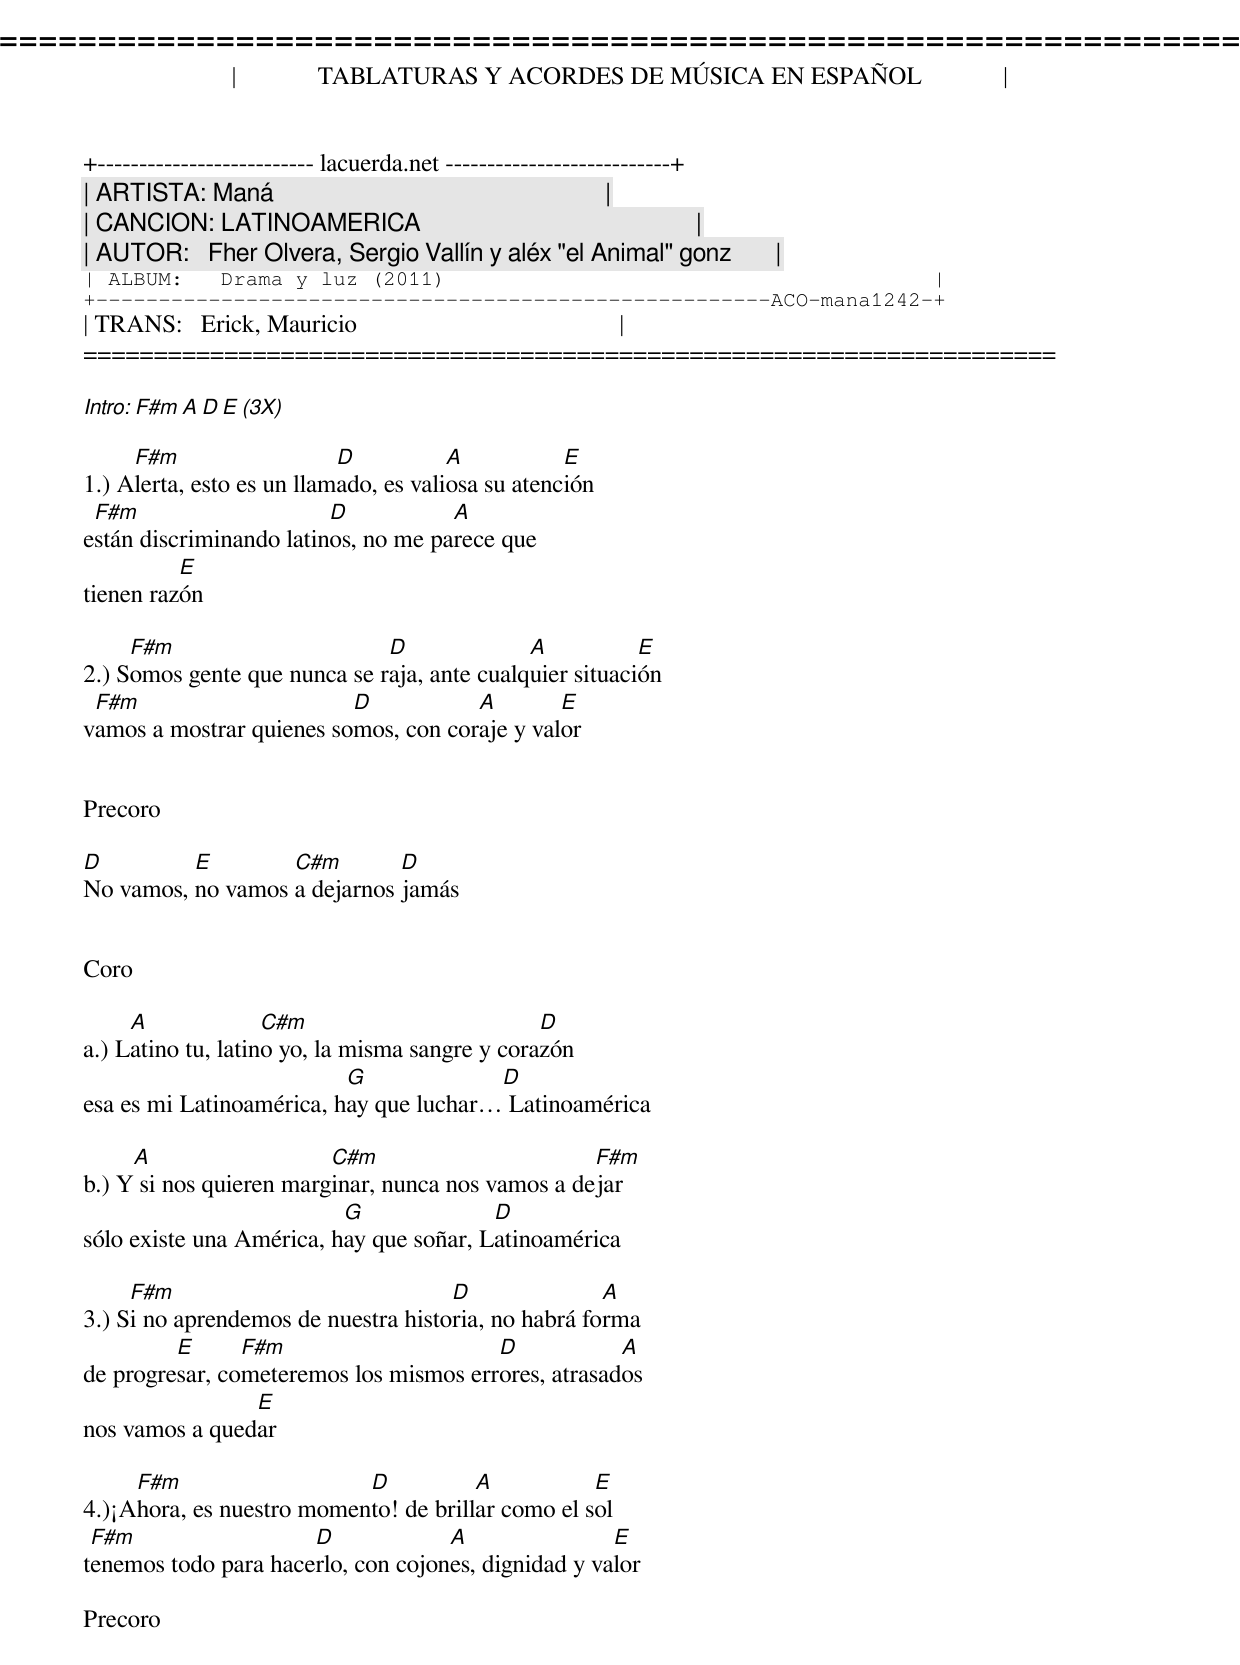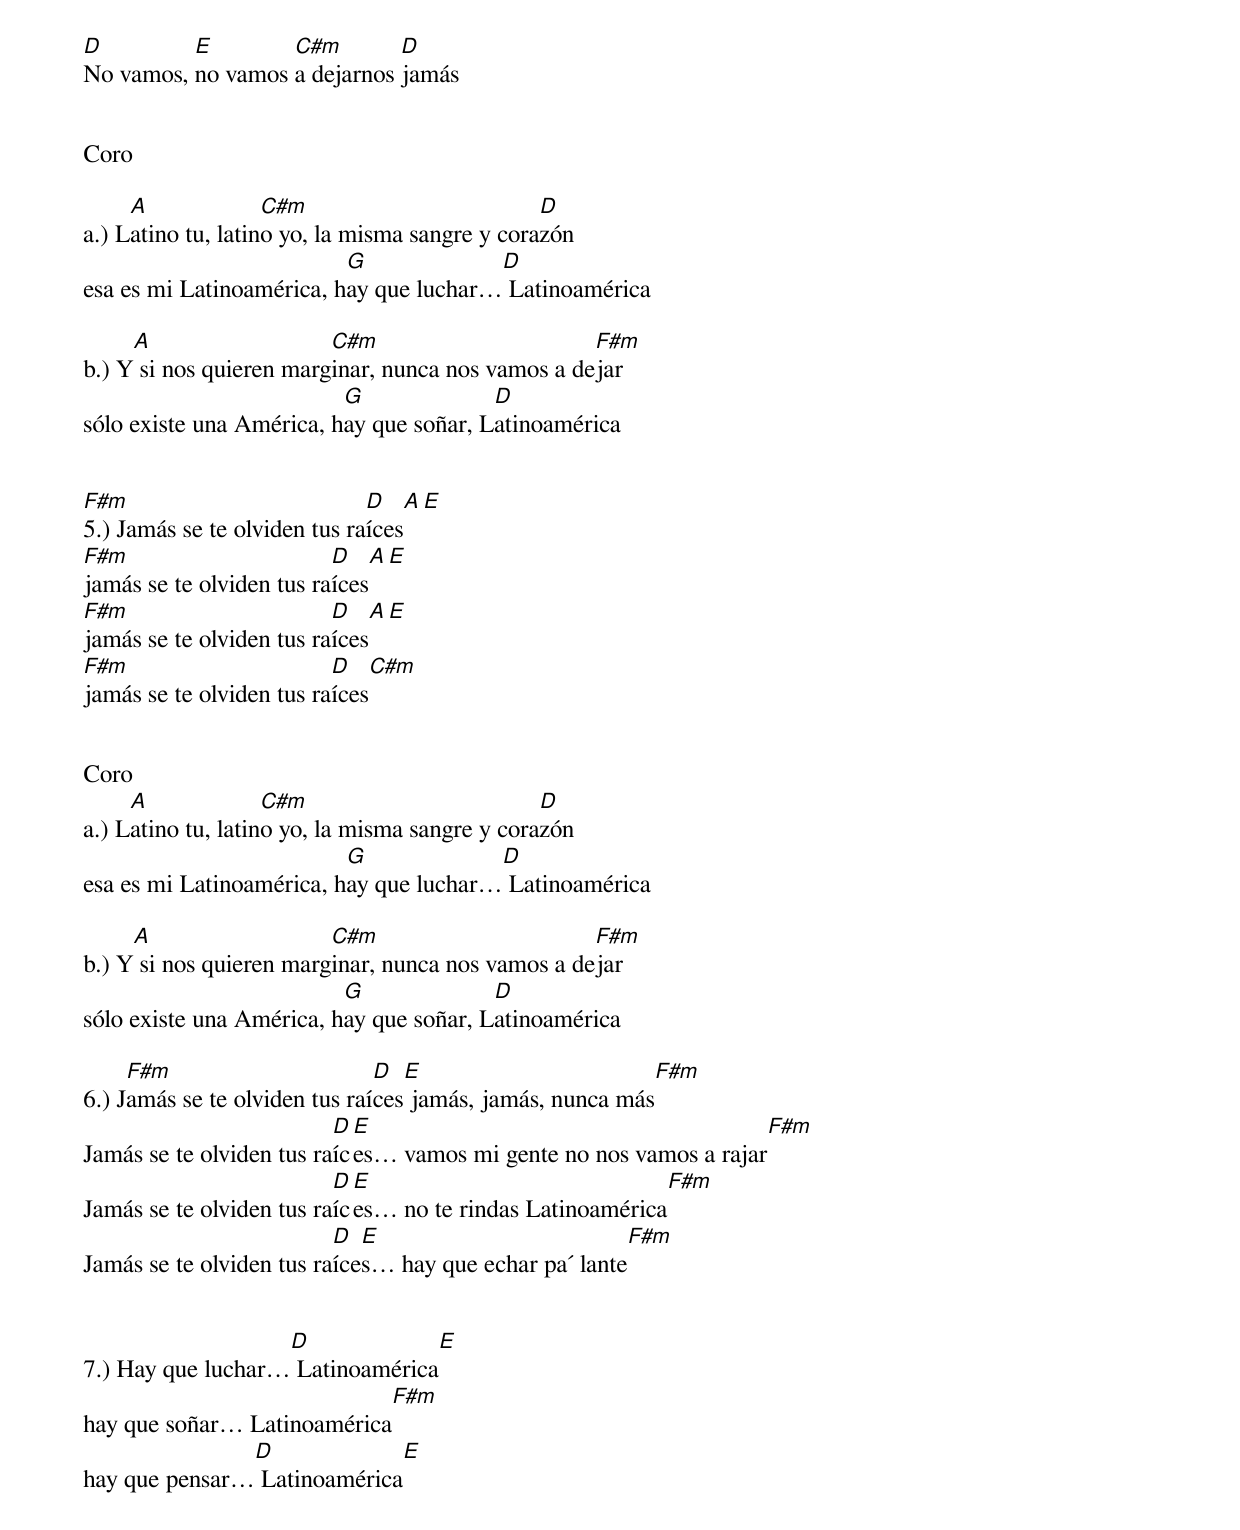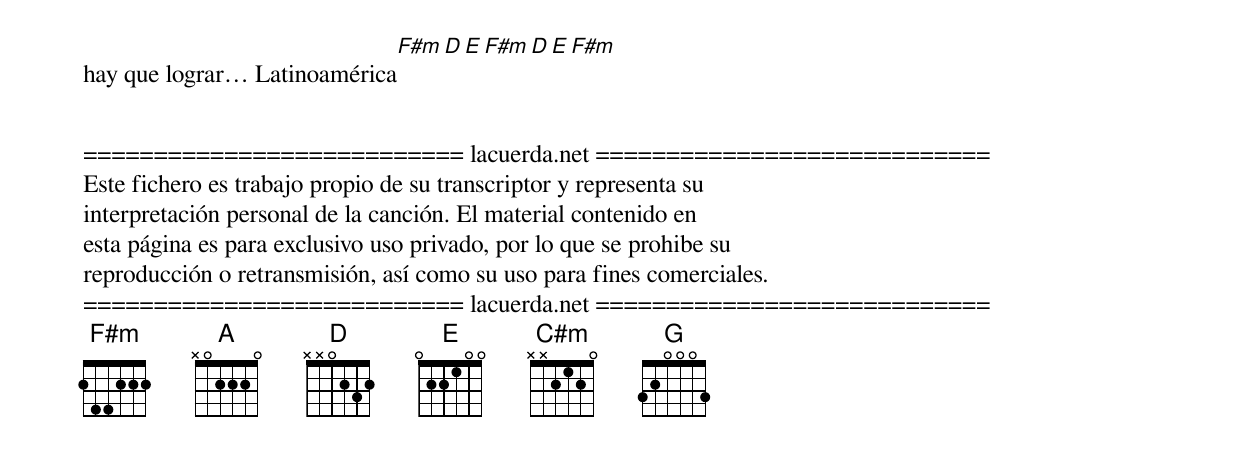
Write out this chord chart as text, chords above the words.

=====================================================================
|             TABLATURAS Y ACORDES DE MÚSICA EN ESPAÑOL             |
+-------------------------- lacuerda.net ---------------------------+
| ARTISTA: Maná                                                     |
| CANCION: LATINOAMERICA                                            |
| AUTOR:   Fher Olvera, Sergio Vallín y aléx "el Animal" gonz       |
| ALBUM:   Drama y luz (2011)                                       |
+------------------------------------------------------ACO-mana1242-+
| TRANS:   Erick, Mauricio                                          |
=====================================================================

Intro: F#m A D E (3X)

     F#m                   D           A           E
1.) Alerta, esto es un llamado, es valiosa su atención
 F#m                     D           A
están discriminando latinos, no me parece que
          E
tienen razón

     F#m                      D              A           E
2.) Somos gente que nunca se raja, ante cualquier situación
 F#m                      D           A        E
vamos a mostrar quienes somos, con coraje y valor


Precoro

D         E        C#m        D
No vamos, no vamos a dejarnos jamás


Coro

     A              C#m                         D
a.) Latino tu, latino yo, la misma sangre y corazón
                          G             D
esa es mi Latinoamérica, hay que luchar Latinoamérica

     A                   C#m                       F#m
b.) Y si nos quieren marginar, nunca nos vamos a dejar
                          G              D
sólo existe una América, hay que soñar, Latinoamérica

     F#m                             D               A
3.) Si no aprendemos de nuestra historia, no habrá forma
         E      F#m                     D            A
de progresar, cometeremos los mismos errores, atrasados
                E
nos vamos a quedar

     F#m                   D           A           E
4.)¡Ahora, es nuestro momento! de brillar como el sol
 F#m                  D             A                E
tenemos todo para hacerlo, con cojones, dignidad y valor

Precoro

D         E        C#m        D
No vamos, no vamos a dejarnos jamás


Coro

     A              C#m                         D
a.) Latino tu, latino yo, la misma sangre y corazón
                          G             D
esa es mi Latinoamérica, hay que luchar Latinoamérica

     A                   C#m                       F#m
b.) Y si nos quieren marginar, nunca nos vamos a dejar
                          G              D
sólo existe una América, hay que soñar, Latinoamérica


F#m                           D      A E
5.) Jamás se te olviden tus raíces
F#m                       D      A E
jamás se te olviden tus raíces
F#m                       D      A E
jamás se te olviden tus raíces
F#m                       D      C#m
jamás se te olviden tus raíces


Coro
     A              C#m                         D
a.) Latino tu, latino yo, la misma sangre y corazón
                          G             D
esa es mi Latinoamérica, hay que luchar Latinoamérica

     A                   C#m                       F#m
b.) Y si nos quieren marginar, nunca nos vamos a dejar
                          G              D
sólo existe una América, hay que soñar, Latinoamérica

     F#m                       D  E                         F#m
6.) Jamás se te olviden tus raíces jamás, jamás, nunca más
                          D E                                       F#m
Jamás se te olviden tus raíces vamos mi gente no nos vamos a rajar
                          D E                               F#m
Jamás se te olviden tus raíces no te rindas Latinoamérica
                          D  E                            F#m
Jamás se te olviden tus raíces hay que echar pa´ lante


                   D                E
7.) Hay que luchar Latinoamérica
                             F#m
hay que soñar Latinoamérica
               D              E
hay que pensar Latinoamérica
                             F#m D E F#m D E F#m
hay que lograr Latinoamérica


=========================== lacuerda.net ============================
Este fichero es trabajo propio de su transcriptor y representa su
interpretación personal de la canción. El material contenido en
esta página es para exclusivo uso privado, por lo que se prohibe su
reproducción o retransmisión, así como su uso para fines comerciales.
=========================== lacuerda.net ============================
